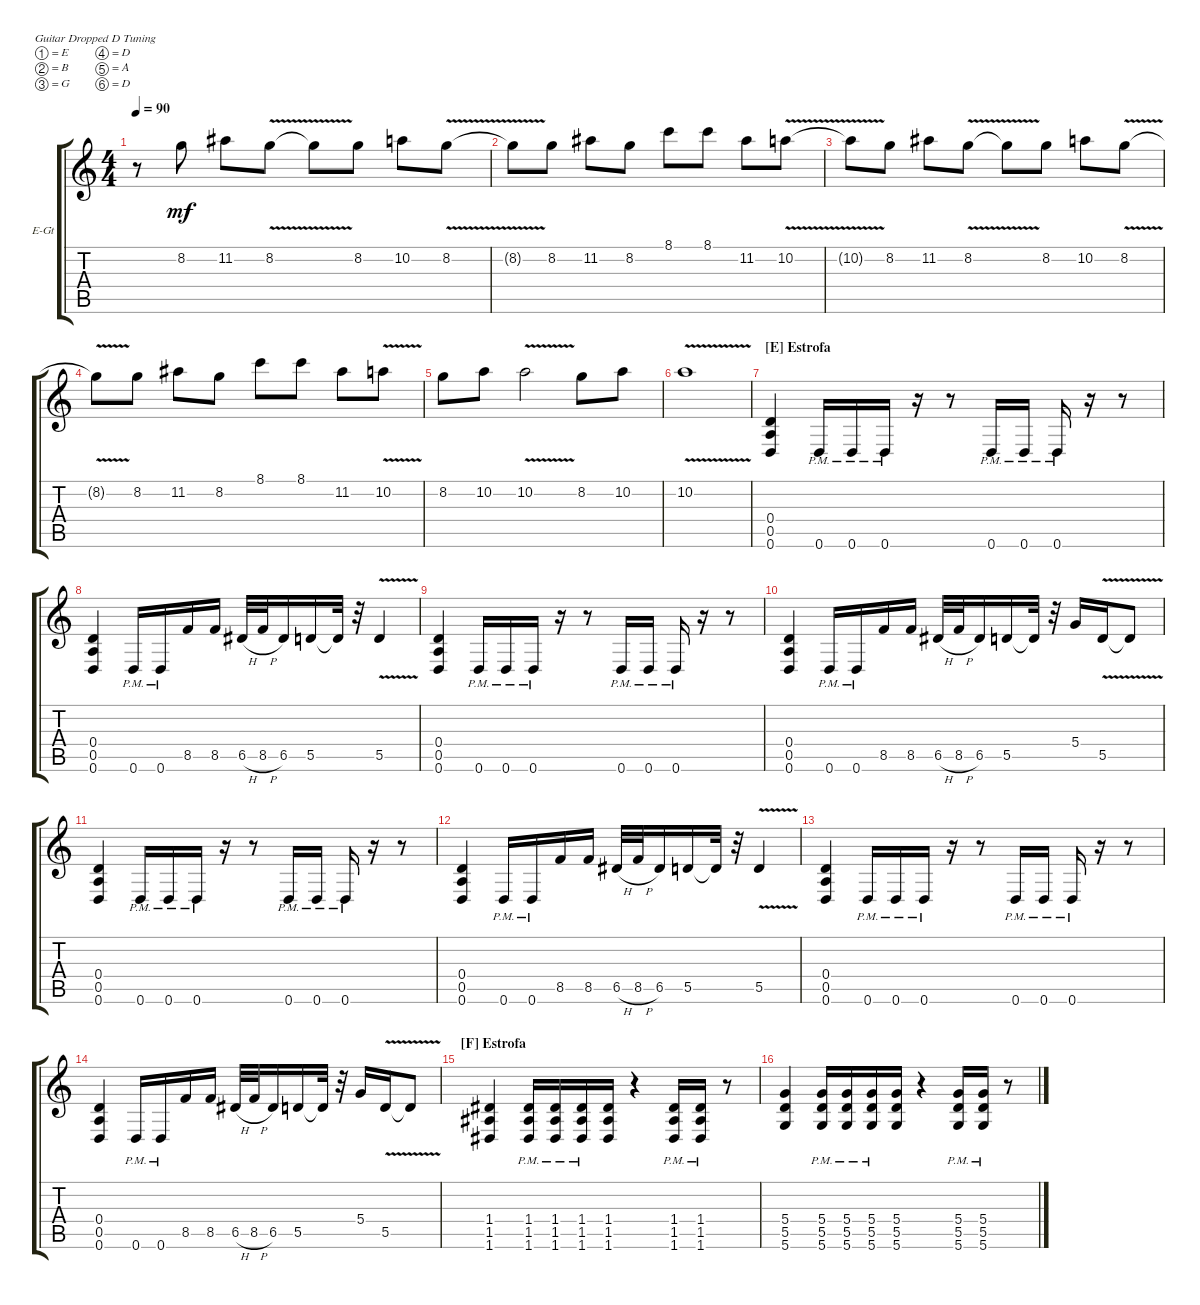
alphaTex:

\bracketExtendMode groupsimilarinstruments
\firstSystemTrackNameOrientation horizontal
\otherSystemsTrackNameOrientation horizontal
\track ("Zacky Vengeance" "E-Gt") {instrument distortionguitar}
\staff {score tabs}
\tuning (E4 B3 G3 D3 A2 D2)
\ts (4 4)
\tempo 90
\clef g2
\ks c
r.8{dy mf} 8.2.8 11.2.8 8.2{v}.8 8.2{v t}.8 8.2.8 10.2.8 8.2{v}.8 |
8.2{v t}.8 8.2.8 11.2.8 8.2.8 8.1.8 8.1.8 11.2.8 10.2{v}.8 |
10.2{v t}.8 8.2.8 11.2.8 8.2{v}.8 8.2{v t}.8 8.2.8 10.2.8 8.2{v}.8 |
8.2{v t}.8 8.2.8 11.2.8 8.2.8 8.1.8 8.1.8 11.2.8 10.2{v}.8 |
8.2.8 10.2.8 10.2{v}.2 8.2.8 10.2.8 |
10.2{v}.1 |
\section ("E" "Estrofa")
(0.6 0.5 0.4).4 0.6{pm}.16 0.6{pm}.16 0.6{pm}.16 r.16 r.8 0.6{pm}.16 0.6{pm}.16 0.6{pm}.16 r.16 r.8 |
(0.6 0.5 0.4).4 0.6{pm}.16 0.6{pm}.16 8.5.16 8.5.16 6.5{h}.32 8.5{h}.32 6.5.16 5.5.16 5.5{t}.32 r.32 5.5{v}.4 |
(0.6 0.5 0.4).4 0.6{pm}.16 0.6{pm}.16 0.6{pm}.16 r.16 r.8 0.6{pm}.16 0.6{pm}.16 0.6{pm}.16 r.16 r.8 |
(0.6 0.5 0.4).4 0.6{pm}.16 0.6{pm}.16 8.5.16 8.5.16 6.5{h}.32 8.5{h}.32 6.5.16 5.5.16 5.5{t}.32 r.32 5.4.16 5.5{v}.16 5.5{v t}.8 |
(0.6 0.5 0.4).4 0.6{pm}.16 0.6{pm}.16 0.6{pm}.16 r.16 r.8 0.6{pm}.16 0.6{pm}.16 0.6{pm}.16 r.16 r.8 |
(0.6 0.5 0.4).4 0.6{pm}.16 0.6{pm}.16 8.5.16 8.5.16 6.5{h}.32 8.5{h}.32 6.5.16 5.5.16 5.5{t}.32 r.32 5.5{v}.4 |
(0.6 0.5 0.4).4 0.6{pm}.16 0.6{pm}.16 0.6{pm}.16 r.16 r.8 0.6{pm}.16 0.6{pm}.16 0.6{pm}.16 r.16 r.8 |
(0.6 0.5 0.4).4 0.6{pm}.16 0.6{pm}.16 8.5.16 8.5.16 6.5{h}.32 8.5{h}.32 6.5.16 5.5.16 5.5{t}.32 r.32 5.4.16 5.5{v}.16 5.5{v t}.8 |
\section ("F" "Estrofa")
(1.6 1.5 1.4).4 (1.6{pm} 1.5{pm} 1.4{pm}).16 (1.6{pm} 1.5{pm} 1.4{pm}).16 (1.6{pm} 1.5{pm} 1.4{pm}).16 (1.6 1.5 1.4).16 r.4 (1.6{pm} 1.5{pm} 1.4{pm}).16 (1.6{pm} 1.5{pm} 1.4{pm}).16 r.8 |
(5.6 5.5 5.4).4 (5.6{pm} 5.5{pm} 5.4{pm}).16 (5.6{pm} 5.5{pm} 5.4{pm}).16 (5.6{pm} 5.5{pm} 5.4{pm}).16 (5.6 5.5 5.4).16 r.4 (5.6{pm} 5.5{pm} 5.4{pm}).16 (5.6{pm} 5.5{pm} 5.4{pm}).16 r.8
